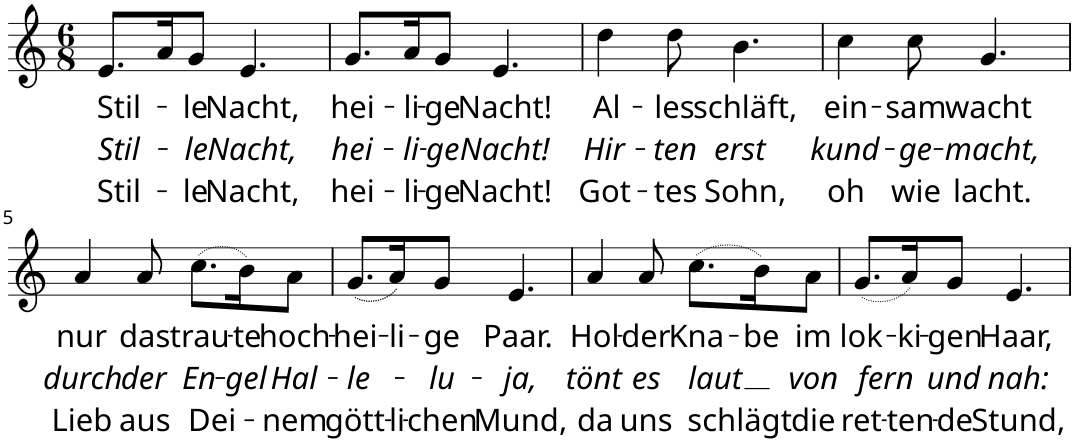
**kern	**text	**text	**text
*part1	*part1	*part1	*part1
*staff1	*staff1	*staff1	*staff1
*I"Voice	*	*	*
*clefG2	*	*	*
*k[]	*	*	*
*M6/8	*	*	*
=1	=1	=1	=1
!	!LO:LY:b	!LO:LY:b	!LO:LY:b
8.e/L	Stil-	Stil-	Stil-
16a/K	.	.	.
!	!LO:LY:b	!LO:LY:b	!LO:LY:b
8g/J	le	-le	-le
!	!LO:LY:b	!LO:LY:b	!LO:LY:b
4.e/	Nacht,	Nacht,	Nacht,
=2	=2	=2	=2
!	!LO:LY:b	!LO:LY:b	!LO:LY:b
8.g/L	hei-	hei-	hei-
!	!LO:LY:b	!LO:LY:b	!LO:LY:b
16a/K	-li-	-li-	-li-
!	!LO:LY:b	!LO:LY:b	!LO:LY:b
8g/J	-ge	-ge	-ge
!	!LO:LY:b	!LO:LY:b	!LO:LY:b
4.e/	Nacht!	Nacht!	Nacht!
=3	=3	=3	=3
!	!LO:LY:b	!LO:LY:b	!LO:LY:b
4dd\	Al-	Hir-	Got-
!	!LO:LY:b	!LO:LY:b	!LO:LY:b
8dd\	-les	-ten	-tes
!	!LO:LY:b	!LO:LY:b	!LO:LY:b
4.b\	schläft,	erst	Sohn,
=4	=4	=4	=4
!	!LO:LY:b	!LO:LY:b	!LO:LY:b
4cc\	ein-	kund-	oh
!	!LO:LY:b	!LO:LY:b	!LO:LY:b
8cc\	-sam	-ge-	wie
!	!LO:LY:b	!LO:LY:b	!LO:LY:b
4.g/	wacht	-macht,	lacht.
!!LO:LB:g=z
=5	=5	=5	=5
*k[]	*	*	*
!	!LO:LY:b	!LO:LY:b	!LO:LY:b
4a/	nur	durch	Lieb
!	!LO:LY:b	!LO:LY:b	!LO:LY:b
8a/	das	der	aus
!	!LO:LY:b	!LO:LY:b	!LO:LY:b
(8.cc\L	trau-	En-	Dei-
!	!LO:LY:b	!LO:LY:b	!
16b\K)	-te	-gel	.
!	!LO:LY:b	!LO:LY:b	!LO:LY:b
8a\J	hoch-	Hal-	-nem
=6	=6	=6	=6
!	!LO:LY:b	!LO:LY:b	!LO:LY:b
((8.g/L	-hei-	-le-	gött-
!	!LO:LY:b	!	!LO:LY:b
16a/K))	-li-	.	-li-
!	!LO:LY:b	!LO:LY:b	!LO:LY:b
8g/J	-ge	-lu-	-chen
!	!LO:LY:b	!LO:LY:b	!LO:LY:b
4.e/	Paar.	-ja,	Mund,
=7	=7	=7	=7
!	!LO:LY:b	!LO:LY:b	!LO:LY:b
4a/	Hol-	tönt	da
!	!LO:LY:b	!LO:LY:b	!LO:LY:b
8a/	-der	es	uns
!	!LO:LY:b	!LO:LY:b	!LO:LY:b
(8.cc\L	Kna-	-laut	schlägt
!	!LO:LY:b	!	!
16b\K)	-be	.	.
!	!LO:LY:b	!LO:LY:b	!LO:LY:b
8a\J	im	von	die
=8	=8	=8	=8
!	!LO:LY:b	!LO:LY:b	!LO:LY:b
(8.g/L	lok-	-fern	ret-
!	!LO:LY:b	!	!LO:LY:b
16a/K)	-ki-	.	-ten-
!	!LO:LY:b	!LO:LY:b	!LO:LY:b
8g/J	-gen	und	-de
!	!LO:LY:b	!LO:LY:b	!LO:LY:b
4.e/	Haar,	nah:	Stund,
=	=	=	=
*-	*-	*-	*-
